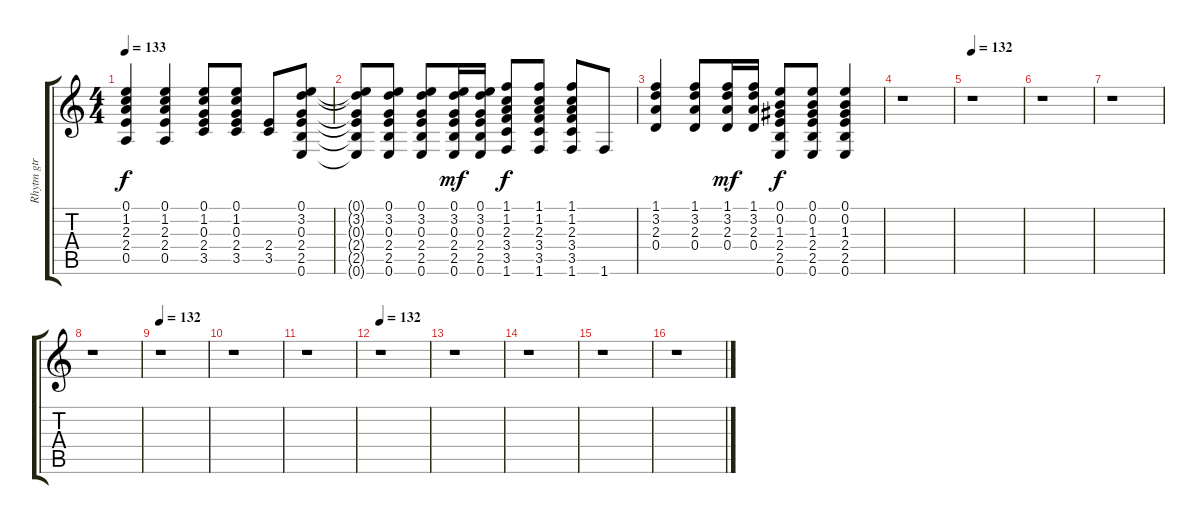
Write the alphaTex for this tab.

\track ("Rhytm gtr" "Rhytm gtr") {instrument acousticguitarsteel}
\staff {score tabs}
\tuning (E4 B3 G3 D3 A2 E2) {hide}
\ts (4 4)
\tempo 133
\clef g2
\ks c
(0.1 1.2 2.3 2.4 0.5).4{dy f} (0.1 1.2 2.3 2.4 0.5).4 (0.1 1.2 0.3 2.4 3.5).8 (0.1 1.2 0.3 2.4 3.5).8 (2.4 3.5).8 (0.1 3.2 0.3 2.4 2.5 0.6).8 |
(0.1{t} 3.2{t} 0.3{t} 2.4{t} 2.5{t} 0.6{t}).8 (0.1 3.2 0.3 2.4 2.5 0.6).8 (0.1 3.2 0.3 2.4 2.5 0.6).8 (0.1 3.2 0.3 2.4 2.5 0.6).16{dy mf} (0.1 3.2 0.3 2.4 2.5 0.6).16 (1.1 1.2 2.3 3.4 3.5 1.6).8{dy f} (1.1 1.2 2.3 3.4 3.5 1.6).8 (1.1 1.2 2.3 3.4 3.5 1.6).8 1.6.8 |
(1.1 3.2 2.3 0.4).4 (1.1 3.2 2.3 0.4).8 (1.1 3.2 2.3 0.4).16{dy mf} (1.1 3.2 2.3 0.4).16 (0.1 0.2 1.3 2.4 2.5 0.6).8{dy f} (0.1 0.2 1.3 2.4 2.5 0.6).8 (0.1 0.2 1.3 2.4 2.5 0.6).4 |
r.1 |
\tempo 132
r.1 |
r.1 |
r.1 |
r.1 |
\tempo 132
r.1 |
r.1 |
r.1 |
\tempo 132
r.1 |
r.1 |
r.1 |
r.1 |
r.1
